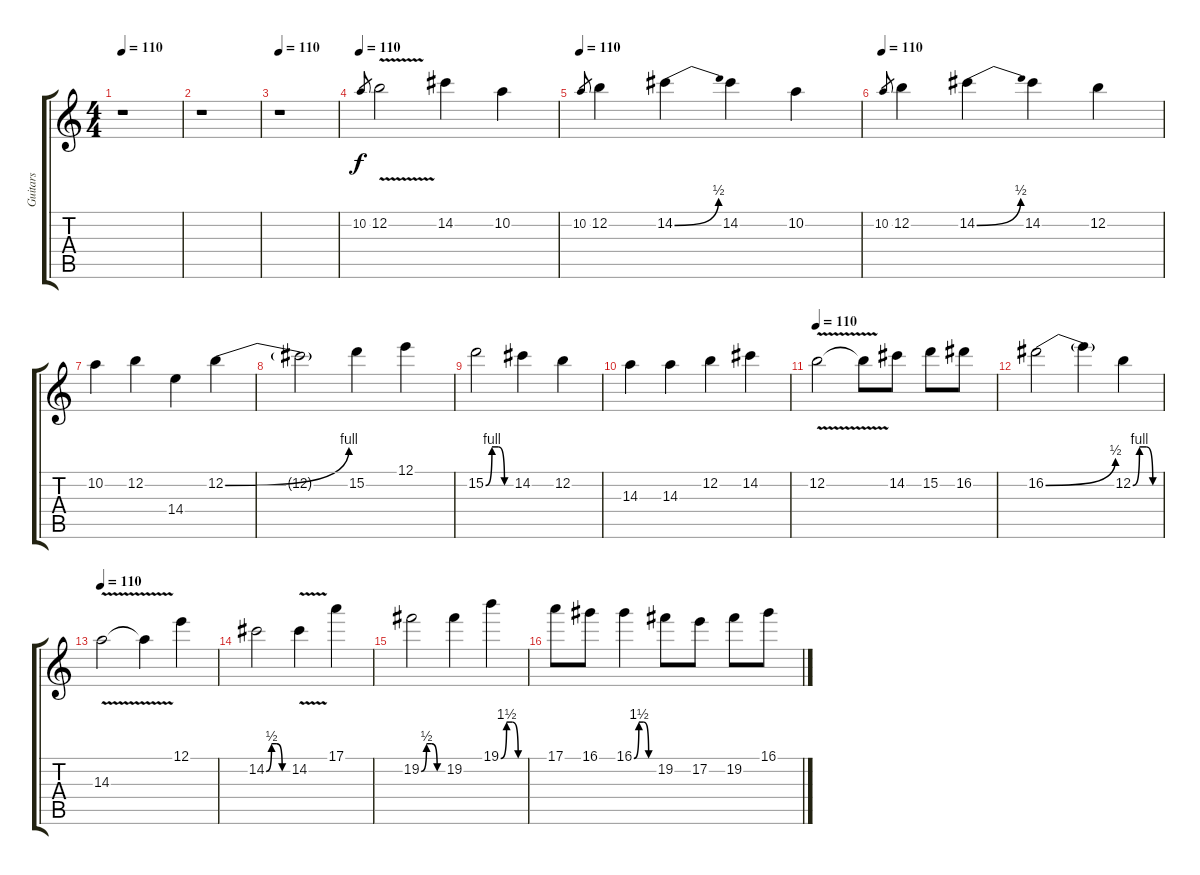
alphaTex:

\track ("Guitars" "Guitars") {instrument distortionguitar}
\staff {score tabs}
\tuning (E4 B3 G3 D3 A2 E2) {hide}
\ts (4 4)
\tempo 110
\clef g2
\ks c
r.1{dy f} |
r.1 |
\tempo 110
r.1 |
\tempo 110
10.2.8{gr} 12.2{v}.2 14.2.4 10.2.4 |
\tempo 110
10.2.8{gr} 12.2.4 14.2{be (bend 0 0 60 2)}.4 14.2.4 10.2.4 |
\tempo 110
10.2.8{gr} 12.2.4 14.2{be (bend 0 0 60 2)}.4 14.2.4 12.2.4 |
10.2.4 12.2.4 14.4.4 12.2{be (bend 0 0 60 4)}.4 |
12.2{t}.2 15.2.4 12.1.4 |
15.2{be (custom 0 0 15 4 30 4 45 0 60 0)}.2 14.2.4 12.2.4 |
14.3.4 14.3.4 12.2.4 14.2.4 |
\tempo 110
12.2{v}.2 12.2{t}.8 14.2.8 15.2.8 16.2.8 |
16.2{be (bend 0 0 60 2)}.2 16.2{t}.4 12.2{be (custom 0 0 15 4 30 4 45 0 60 0)}.4 |
\tempo 110
14.3{v}.2 14.3{t}.4 12.1.4 |
14.2{be (custom 0 0 15 2 30 2 45 0 60 0)}.2 14.2{v}.4 17.1.4 |
19.2{be (custom 0 0 15 2 30 2 45 0 60 0)}.2 19.2.4 19.1{be (custom 0 0 15 6 30 6 45 0 60 0)}.4 |
17.1.8 16.1.8 16.1{be (custom 0 0 15 6 30 6 45 0 60 0)}.4 19.2.8 17.2.8 19.2.8 16.1.8
